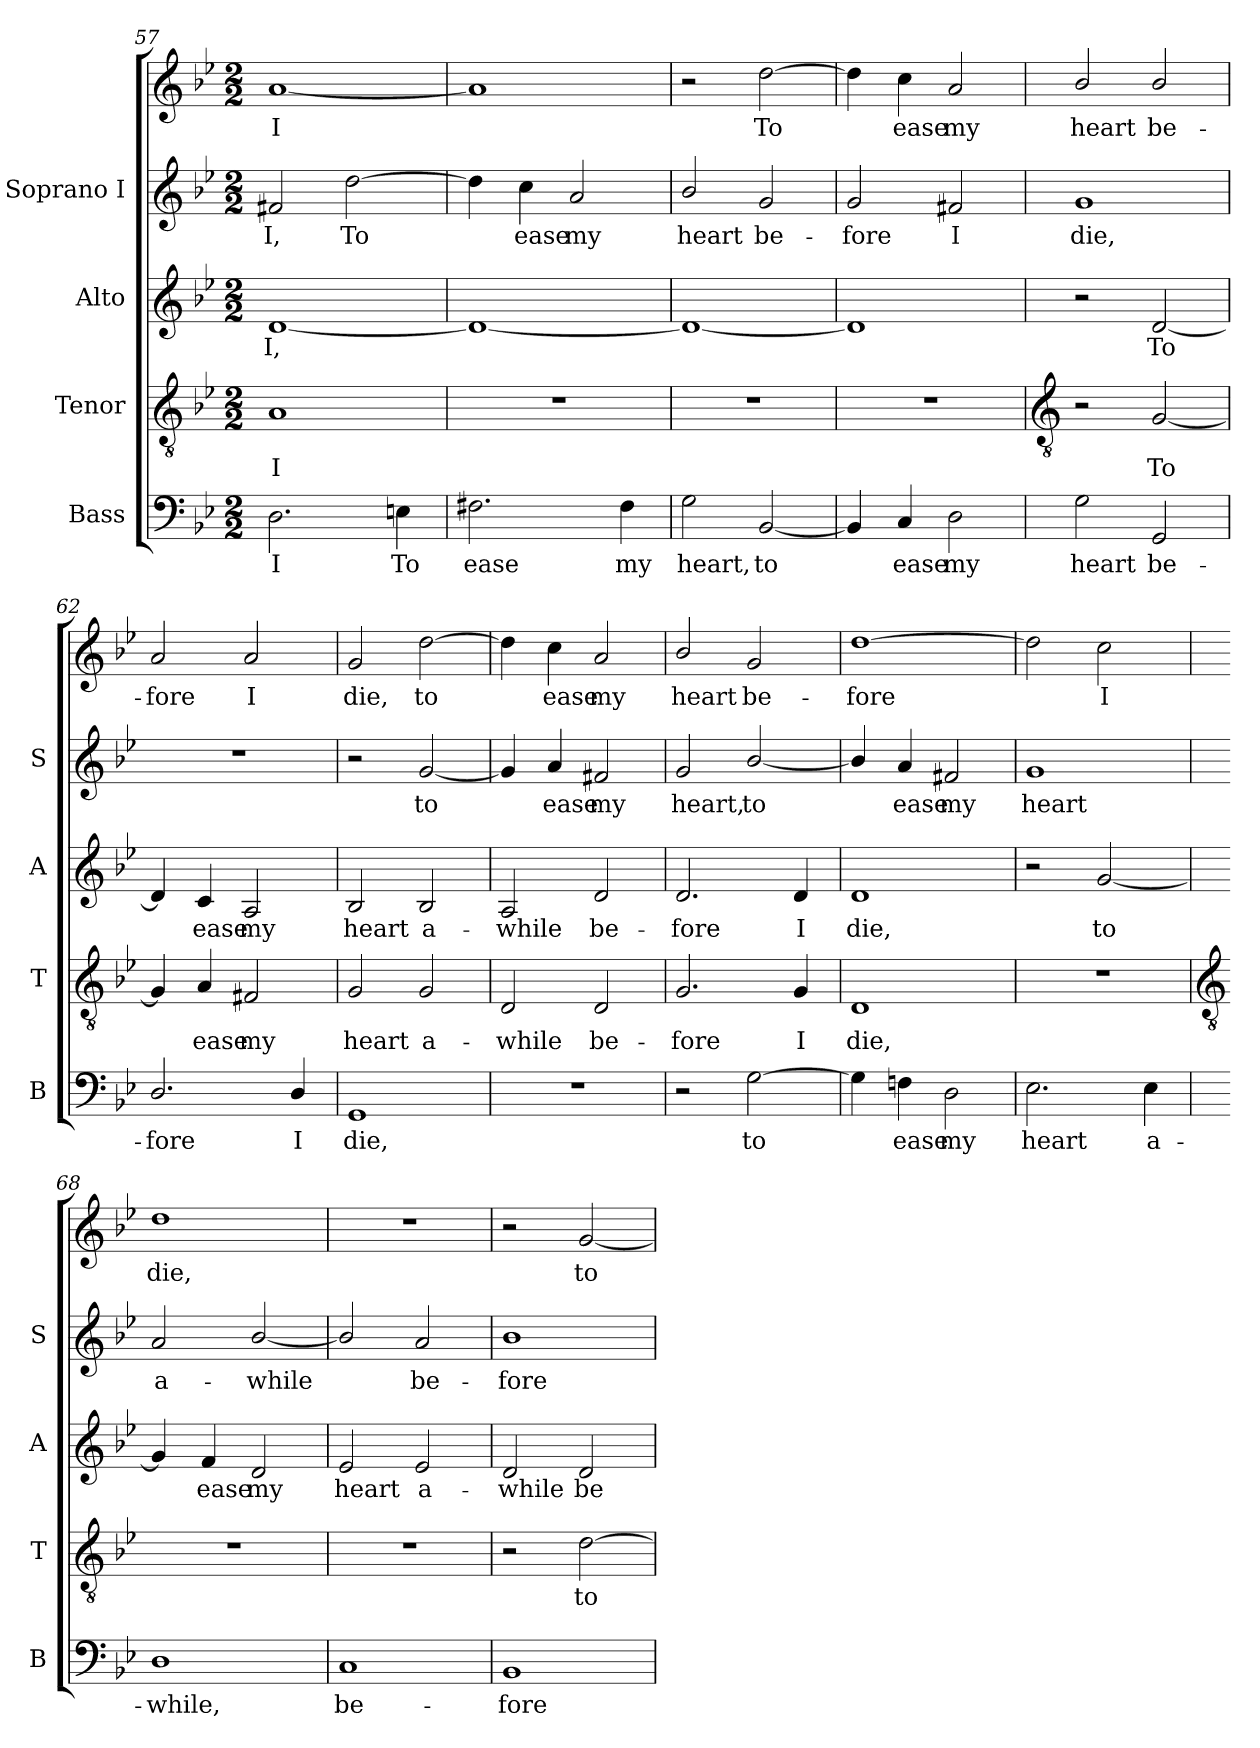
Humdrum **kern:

**kern	**text	**kern	**text	**kern	**text	**kern	**text	**kern	**text
*part4	*part4	*part3	*part3	*part2	*part2	*part1	*part1	*part1	*part1
*staff5	*staff5	*staff4	*staff4	*staff3	*staff3	*staff2	*staff2	*staff1	*staff1
*I"Bass	*	*I"Tenor	*	*I"Alto	*	*I"Soprano I	*	*	*
*I'B	*	*I'T	*	*I'A	*	*I'S	*	*	*
*clefF4	*	*clefGv2	*	*clefG2	*	*clefG2	*	*clefG2	*
*k[b-e-]	*	*k[b-e-]	*	*k[b-e-]	*	*k[b-e-]	*	*k[b-e-]	*
*B-:	*	*B-:	*	*B-:	*	*B-:	*	*B-:	*
*M2/2	*	*M2/2	*	*M2/2	*	*M2/2	*	*M2/2	*
=57	=57	=57	=57	=57	=57	=57	=57	=57	=57
!	!LO:LY:b	!	!LO:LY:b	!	!LO:LY:b	!	!LO:LY:b	!	!LO:LY:b
2.D	I	1A	I	[1d	I,	2f#X	I,	[1a	I
!	!	!	!	!	!	!	!LO:LY:b	!	!
.	.	.	.	.	.	[2dd	To	.	.
!	!LO:LY:b	!	!	!	!	!	!	!	!
4En	To	.	.	.	.	.	.	.	.
=58	=58	=58	=58	=58	=58	=58	=58	=58	=58
!	!LO:LY:b	!	!	!	!	!	!	!	!
2.F#X	ease	1r	.	1d_	.	4dd]	.	1a]	.
!	!	!	!	!	!	!	!LO:LY:b	!	!
.	.	.	.	.	.	4cc	ease	.	.
!	!	!	!	!	!	!	!LO:LY:b	!	!
.	.	.	.	.	.	2a	my	.	.
!	!LO:LY:b	!	!	!	!	!	!	!	!
4F#	my	.	.	.	.	.	.	.	.
=59	=59	=59	=59	=59	=59	=59	=59	=59	=59
!	!LO:LY:b	!	!	!	!	!	!LO:LY:b	!	!
2G	heart,	1r	.	1d_	.	2b-/	heart	2r	.
!	!LO:LY:b	!	!	!	!	!	!LO:LY:b	!	!LO:LY:b
[2BB-	to	.	.	.	.	2g	be-	[2dd	To
=60	=60	=60	=60	=60	=60	=60	=60	=60	=60
!	!	!	!	!	!	!	!LO:LY:b	!	!
4BB-]	.	1r	.	1d]	.	2g	fore	4dd]	.
!	!LO:LY:b	!	!	!	!	!	!	!	!LO:LY:b
4C	ease	.	.	.	.	.	.	4cc	-ease
!	!LO:LY:b	!	!	!	!	!	!LO:LY:b	!	!LO:LY:b
2D	my	.	.	.	.	2f#X	I	2a	my
!!LO:LB:g=z
=61	=61	=61	=61	=61	=61	=61	=61	=61	=61
*	*	*clefGv2	*	*	*	*	*	*	*
!	!LO:LY:b	!	!	!	!	!	!LO:LY:b	!	!LO:LY:b
2G	heart	2r	.	2r	.	1g	-die,	2b-/	heart
!	!LO:LY:b	!	!LO:LY:b	!	!LO:LY:b	!	!	!	!LO:LY:b
2GG	be-	[2G	To	[2d	To	.	.	2b-/	be-
=62	=62	=62	=62	=62	=62	=62	=62	=62	=62
!	!LO:LY:b	!	!	!	!	!	!	!	!LO:LY:b
2.D/	-fore	4G]	.	4d]	.	1r	.	2a	fore
!	!	!	!LO:LY:b	!	!LO:LY:b	!	!	!	!
.	.	4A	ease	4c	ease	.	.	.	.
!	!	!	!LO:LY:b	!	!LO:LY:b	!	!	!	!LO:LY:b
.	.	2F#X	my	2A	my	.	.	2a	I
!	!LO:LY:b	!	!	!	!	!	!	!	!
4D/	I	.	.	.	.	.	.	.	.
=63	=63	=63	=63	=63	=63	=63	=63	=63	=63
!	!LO:LY:b	!	!LO:LY:b	!	!LO:LY:b	!	!	!	!LO:LY:b
1GG	die,	2G	heart	2B-	heart	2r	.	2g	die,
!	!	!	!LO:LY:b	!	!LO:LY:b	!	!LO:LY:b	!	!LO:LY:b
.	.	2G	a-	2B-	a-	[2g	to	[2dd	to
=64	=64	=64	=64	=64	=64	=64	=64	=64	=64
!	!	!	!LO:LY:b	!	!LO:LY:b	!	!	!	!
1r	.	2D	-while	2A	-while	4g]	.	4dd]	.
!	!	!	!	!	!	!	!LO:LY:b	!	!LO:LY:b
.	.	.	.	.	.	4a	ease	4cc	ease
!	!	!	!LO:LY:b	!	!LO:LY:b	!	!LO:LY:b	!	!LO:LY:b
.	.	2D	be-	2d	be-	2f#X	my	2a	my
=65	=65	=65	=65	=65	=65	=65	=65	=65	=65
!	!	!	!LO:LY:b	!	!LO:LY:b	!	!LO:LY:b	!	!LO:LY:b
2r	.	2.G	-fore	2.d	-fore	2g	-heart,	2b-/	heart
!	!LO:LY:b	!	!	!	!	!	!LO:LY:b	!	!LO:LY:b
[2G	to	.	.	.	.	[2b-/	to	2g	be-
!	!	!	!LO:LY:b	!	!LO:LY:b	!	!	!	!
.	.	4G	I	4d	I	.	.	.	.
=66	=66	=66	=66	=66	=66	=66	=66	=66	=66
!	!	!	!LO:LY:b	!	!LO:LY:b	!	!	!	!LO:LY:b
4G]	.	1D	die,	1d	die,	4b-/]	.	[1dd	fore
!	!LO:LY:b	!	!	!	!	!	!LO:LY:b	!	!
4Fn	ease	.	.	.	.	4a	ease	.	.
!	!LO:LY:b	!	!	!	!	!	!LO:LY:b	!	!
2D	my	.	.	.	.	2f#X	my	.	.
=67	=67	=67	=67	=67	=67	=67	=67	=67	=67
!	!LO:LY:b	!	!	!	!	!	!LO:LY:b	!	!
2.E-	heart	1r	.	2r	.	1g	heart	2dd]	.
!	!	!	!	!	!LO:LY:b	!	!	!	!LO:LY:b
.	.	.	.	[2g	to	.	.	2cc	I
!	!LO:LY:b	!	!	!	!	!	!	!	!
4E-	a-	.	.	.	.	.	.	.	.
!!LO:LB:g=z
=68	=68	=68	=68	=68	=68	=68	=68	=68	=68
*	*	*clefGv2	*	*	*	*	*	*	*
!	!LO:LY:b	!	!	!	!	!	!LO:LY:b	!	!LO:LY:b
1D	-while,	1r	.	4g]	.	2a	a-	1dd	die,
!	!	!	!	!	!LO:LY:b	!	!	!	!
.	.	.	.	4f	ease	.	.	.	.
!	!	!	!	!	!LO:LY:b	!	!LO:LY:b	!	!
.	.	.	.	2d	my	[2b-/	-while	.	.
=69	=69	=69	=69	=69	=69	=69	=69	=69	=69
!	!LO:LY:b	!	!	!	!LO:LY:b	!	!	!	!
1C	be-	1r	.	2e-	heart	2b-/]	.	1r	.
!	!	!	!	!	!LO:LY:b	!	!LO:LY:b	!	!
.	.	.	.	2e-	a-	2a	be-	.	.
=70	=70	=70	=70	=70	=70	=70	=70	=70	=70
!	!LO:LY:b	!	!	!	!LO:LY:b	!	!LO:LY:b	!	!
1BB-	-fore	2r	.	2d	-while	1b-	fore	2r	.
!	!	!	!LO:LY:b	!	!LO:LY:b	!	!	!	!LO:LY:b
.	.	[2d	to	2d	be-	.	.	[2g	-to
=	=	=	=	=	=	=	=	=	=
*-	*-	*-	*-	*-	*-	*-	*-	*-	*-
